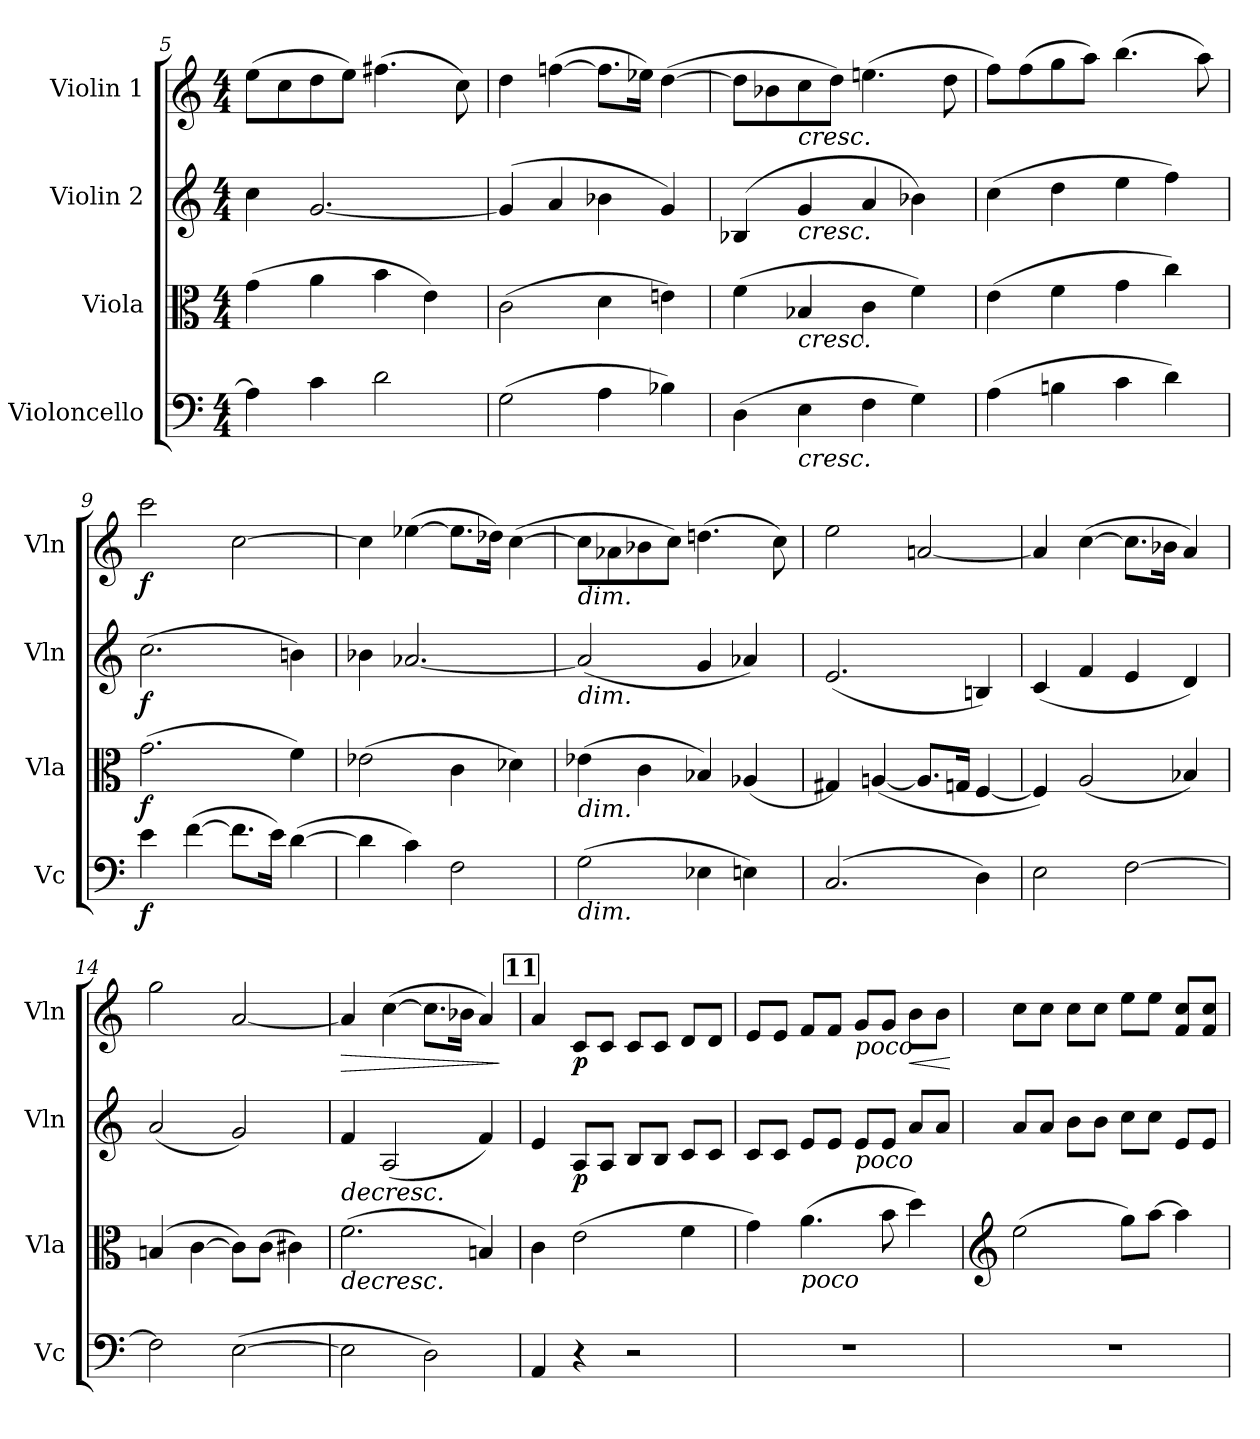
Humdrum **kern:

**kern	**dynam	**kern	**dynam	**kern	**dynam	**kern	**dynam
*part4	*part4	*part3	*part3	*part2	*part2	*part1	*part1
*staff4	*staff4	*staff3	*staff3	*staff2	*staff2	*staff1	*staff1
*I"Violoncello	*	*I"Viola	*	*I"Violin 2	*	*I"Violin 1	*
*I'Vc	*	*I'Vla	*	*I'Vln	*	*I'Vln	*
!!LO:LB:g=z
*clefF4	*	*clefC3	*	*clefG2	*	*clefG2	*
*k[]	*	*k[]	*	*k[]	*	*k[]	*
*M4/4	*	*M4/4	*	*M4/4	*	*M4/4	*
=5	=5	=5	=5	=5	=5	=5	=5
4A\]	.	(4g\	.	4cc\	.	(8ee\L	.
.	.	.	.	.	.	8cc\	.
4c\	.	4a\	.	[2.g/	.	8dd\	.
.	.	.	.	.	.	8ee\J)	.
2d\	.	4b\	.	.	.	(4.ff#X\	.
.	.	4e\)	.	.	.	.	.
.	.	.	.	.	.	8cc\)	.
=6	=6	=6	=6	=6	=6	=6	=6
(2G\	.	(2c\	.	(4g/]	.	4dd\	.
.	.	.	.	4a/	.	([4ffn\	.
4A\	.	4d\	.	4b-X\	.	8.ff\L]	.
.	.	.	.	.	.	16ee-X\Jk)	.
4B-X\)	.	4eni\)	.	4g/)	.	([4dd\	.
=7	=7	=7	=7	=7	=7	=7	=7
(4D\	.	(4f\	.	(4B-X/	.	8dd\L]	.
.	.	.	.	.	.	8b-X\	.
!	!	!	!	!	!	!LO:TX:b:i:t=cresc.	!
!	!	!	!	!LO:TX:b:i:t=cresc.	!	!	!
!	!	!LO:TX:b:i:t=cresc.	!	!	!	!	!
!LO:TX:b:i:t=cresc.	!	!	!	!	!	!	!
4E\	.	4B-X/	.	4g/	.	8cc\	.
.	.	.	.	.	.	8dd\J)	.
4F\	.	4c\	.	4a/	.	(4.een\	.
4G\)	.	4f\)	.	4b-X\)	.	.	.
.	.	.	.	.	.	8dd\	.
=8	=8	=8	=8	=8	=8	=8	=8
(4A\	.	(4e\	.	(4cc\	.	8ff\L)	.
.	.	.	.	.	.	(8ff\	.
4Bni\	.	4f\	.	4dd\	.	8gg\	.
.	.	.	.	.	.	8aa\J)	.
4c\	.	4g\	.	4ee\	.	(4.bb\	.
4d\)	.	4cc\)	.	4ff\)	.	.	.
.	.	.	.	.	.	8aa\)	.
!!LO:LB:g=z
=9	=9	=9	=9	=9	=9	=9	=9
!	!LO:DY:b	!	!LO:DY:b	!	!LO:DY:b	!	!LO:DY:b
4e\	f	(2.g\	f	(2.cc\	f	2ccc\	f
([4f\	.	.	.	.	.	.	.
8.f\L]	.	.	.	.	.	[2cc\	.
16e\Jk)	.	.	.	.	.	.	.
([4d\	.	4f\)	.	4bni\)	.	.	.
=10	=10	=10	=10	=10	=10	=10	=10
4d\]	.	(2e-X\	.	4b-X\	.	4cc\]	.
4c\)	.	.	.	[2.a-X/	.	([4ee-X\	.
2F\	.	4c\	.	.	.	8.ee-\L]	.
.	.	.	.	.	.	16dd-X\Jk)	.
.	.	4d-X\)	.	.	.	([4cc\	.
=11	=11	=11	=11	=11	=11	=11	=11
!	!	!	!	!	!	!LO:TX:b:i:t=dim.	!
!	!	!	!	!LO:TX:b:i:t=dim.	!	!	!
!	!	!LO:TX:b:i:t=dim.	!	!	!	!	!
!LO:TX:b:i:t=dim.	!	!	!	!	!	!	!
(2G\	.	(4e-X\	.	(2a-/]	.	8cc\L]	.
.	.	.	.	.	.	8a-X\	.
.	.	4c\	.	.	.	8b-X\	.
.	.	.	.	.	.	8cc\J)	.
4E-X\	.	4B-X/)	.	4g/	.	(4.ddn\	.
4En\)	.	[4A-X/	.	4a-X/)	.	.	.
.	.	.	.	.	.	8cc\)	.
=12	=12	=12	=12	=12	=12	=12	=12
(2.C/	.	4G#X/]	.	(2.e/	.	2ee\	.
.	.	([4An/	.	.	.	.	.
.	.	8.A/L]	.	.	.	[2an/	.
.	.	16Gn/Jk	.	.	.	.	.
4D\)	.	[4F/	.	4Bn/)	.	.	.
!!LO:LB:g=z
=13	=13	=13	=13	=13	=13	=13	=13
2E\	.	4F/])	.	(4c/	.	4a/]	.
.	.	(2A/	.	4f/	.	([4cc\	.
[2F\	.	.	.	4e/	.	8.cc\L]	.
.	.	.	.	.	.	16b-X\Jk	.
.	.	4B-X/)	.	4d/)	.	4a/)	.
=14	=14	=14	=14	=14	=14	=14	=14
2F\]	.	(4Bn/	.	(2a/	.	2gg\	.
.	.	[4c\	.	.	.	.	.
([2E\	.	8c\L])	.	2g/)	.	[2a/	.
.	.	(8c\J	.	.	.	.	.
.	.	4c#X\)	.	.	.	.	.
=15	=15	=15	=15	=15	=15	=15	=15
!	!	!	!LO:HP:b	!	!LO:HP:b	!	!LO:HP:b
2E\]	.	(2.f\	>	4f/	>	4a/]	>
.	.	.	.	(2A/	.	([4cc\	.
2D\)	.	.	.	.	.	8.cc\L]	.
.	.	.	.	.	.	16b-X\Jk	.
.	.	4Bni/)	.	4f/)	.	4a/)	.
.	.	.	.	.	.	.	]
!!LO:REH:place=s1:a:B:cj:fs=14:t=11
=16	=16	=16	=16	=16	=16	=16	=16
4AA/	.	4c\	.	4e/	.	4a/	.
!	!	!	!LO:DY:b	!	!	!	!
!	!	!	!LO:DY:n=1:b	!	!LO:DY:b	!	!LO:DY:b
4r	.	(2e\	p other-dynamics	8A/L	p	8c/L	p
.	.	.	.	8A/J	.	8c/J	.
2r	.	.	.	8B/L	.	8c/L	.
.	.	.	.	8B/J	.	8c/J	.
.	.	4f\	.	8c/L	.	8d/L	.
.	.	.	.	8c/J	.	8d/J	.
!!LO:LB:g=z
=17	=17	=17	=17	=17	=17	=17	=17
1r	.	4g\)	.	8c/L	.	8e/L	.
.	.	.	.	8c/J	.	8e/J	.
!	!	!LO:TX:b:i:t=poco	!	!	!	!	!
.	.	(4.a\	.	8e/L	.	8f/L	.
.	.	.	.	8e/J	.	8f/J	.
!	!	!	!	!	!	!LO:TX:b:i:t=poco	!
!	!	!	!	!LO:TX:b:i:t=poco	!	!	!
.	.	.	.	8e/L	.	8g/L	.
.	.	8b\	.	8e/J	.	8g/J	.
!	!	!	!	!	!	!	!LO:HP:b
.	.	4dd\)	.	8a/L	.	8b\L	<
.	.	.	.	8a/J	.	8b\J	.
.	.	.	]	.	]	.	[
=18	=18	=18	=18	=18	=18	=18	=18
*	*	*clefG2	*	*	*	*	*
1r	.	(2ee\	.	8a/L	.	8cc\L	.
.	.	.	.	8a/J	.	8cc\J	.
.	.	.	.	8b\L	.	8cc\L	.
.	.	.	.	8b\J	.	8cc\J	.
.	.	8gg\L)	.	8cc\L	.	8ee\L	.
.	.	[8aa\J	.	8cc\J	.	8ee\J	.
.	.	4aa\]	.	8e/L	.	8f/ 8cc/L	.
.	.	.	.	8e/J	.	8f/ 8cc/J	.
=	=	=	=	=	=	=	=
*-	*-	*-	*-	*-	*-	*-	*-
